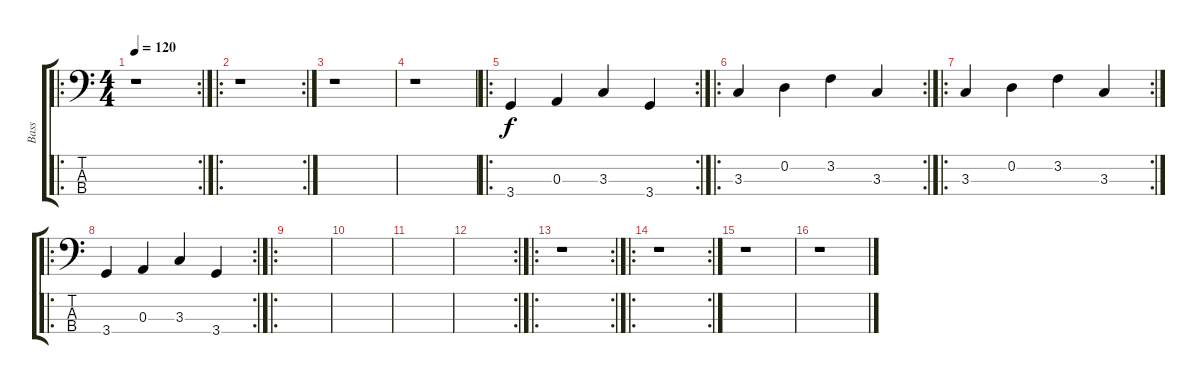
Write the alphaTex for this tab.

\track ("Bass" "Bass") {instrument electricbassfinger}
\staff {score tabs}
\tuning (G2 D2 A1 E1) {hide}
\ro
\rc 2
\ts (4 4)
\tempo 120
\clef f4
\ks c
r.1{dy f instrument electricbassfinger} |
\ro
\rc 2
r.1 |
r.1 |
r.1 |
\ro
\rc 2
3.4.4 0.3.4 3.3.4 3.4.4 |
\ro
\rc 2
3.3.4 0.2.4 3.2.4 3.3.4 |
\ro
\rc 2
3.3.4 0.2.4 3.2.4 3.3.4 |
\ro
\rc 2
3.4.4 0.3.4 3.3.4 3.4.4 |
\ro
|
|
|
\rc 2
|
\ro
\rc 2
r.1 |
\ro
\rc 2
r.1 |
r.1 |
r.1
